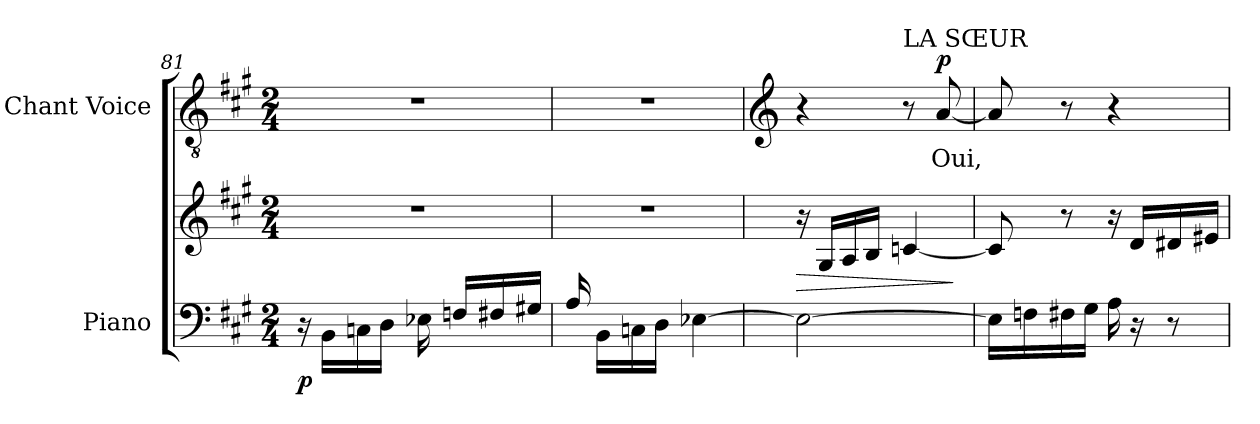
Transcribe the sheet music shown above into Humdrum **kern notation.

**kern	**kern	**dynam	**kern	**text	**dynam
*part2	*part2	*part2	*part1	*part1	*part1
*staff3	*staff2	*staff2/3	*staff1	*staff1	*staff1
*I"Piano	*	*	*I"Chant Voice	*	*
*I'Pno	*	*	*	*	*
*clefF4	*clefG2	*	*clefGv2	*	*
*k[f#c#g#]	*k[f#c#g#]	*	*k[f#c#g#]	*	*
*M2/4	*M2/4	*	*M2/4	*	*
=81	=81	=81	=81	=81	=81
!	!	!LO:DY:b=2	!	!	!
16r	2r	p	2r	.	.
16BB\LL	.	.	.	.	.
16Cn\	.	.	.	.	.
16D\JJ	.	.	.	.	.
16E-X\	.	.	.	.	.
16Fn/LL	.	.	.	.	.
16F#X/	.	.	.	.	.
16G#X/JJ	.	.	.	.	.
=82	=82	=82	=82	=82	=82
16A/	2r	.	2r	.	.
16BB\LL	.	.	.	.	.
16Cn\	.	.	.	.	.
16D\JJ	.	.	.	.	.
[4E-X\	.	.	.	.	.
=83	=83	=83	=83	=83	=83
*	*	*	*clefG2	*	*
!	!	!LO:HP:b	!	!	!
2E-\_	16r	>	4r	.	.
.	16G#/LL	.	.	.	.
.	16A/	.	.	.	.
.	16B/JJ	.	.	.	.
!	!	!	!LO:TX:a:t=LA SŒUR	!	!
.	[4cn/	.	8r	.	.
!	!	!	!	!	!LO:DY:a
.	.	.	[8a/	Oui,	p
.	.	]	.	.	.
=84	=84	=84	=84	=84	=84
16E-\LL]	8c/]	.	8a/]	.	.
16Fn\	.	.	.	.	.
16F#X\	8r	.	8r	.	.
16G#\JJ	.	.	.	.	.
16A\	16r	.	4r	.	.
16r	16d/LL	.	.	.	.
8r	16d#X/	.	.	.	.
.	16e#X/JJ	.	.	.	.
=	=	=	=	=	=
*-	*-	*-	*-	*-	*-
